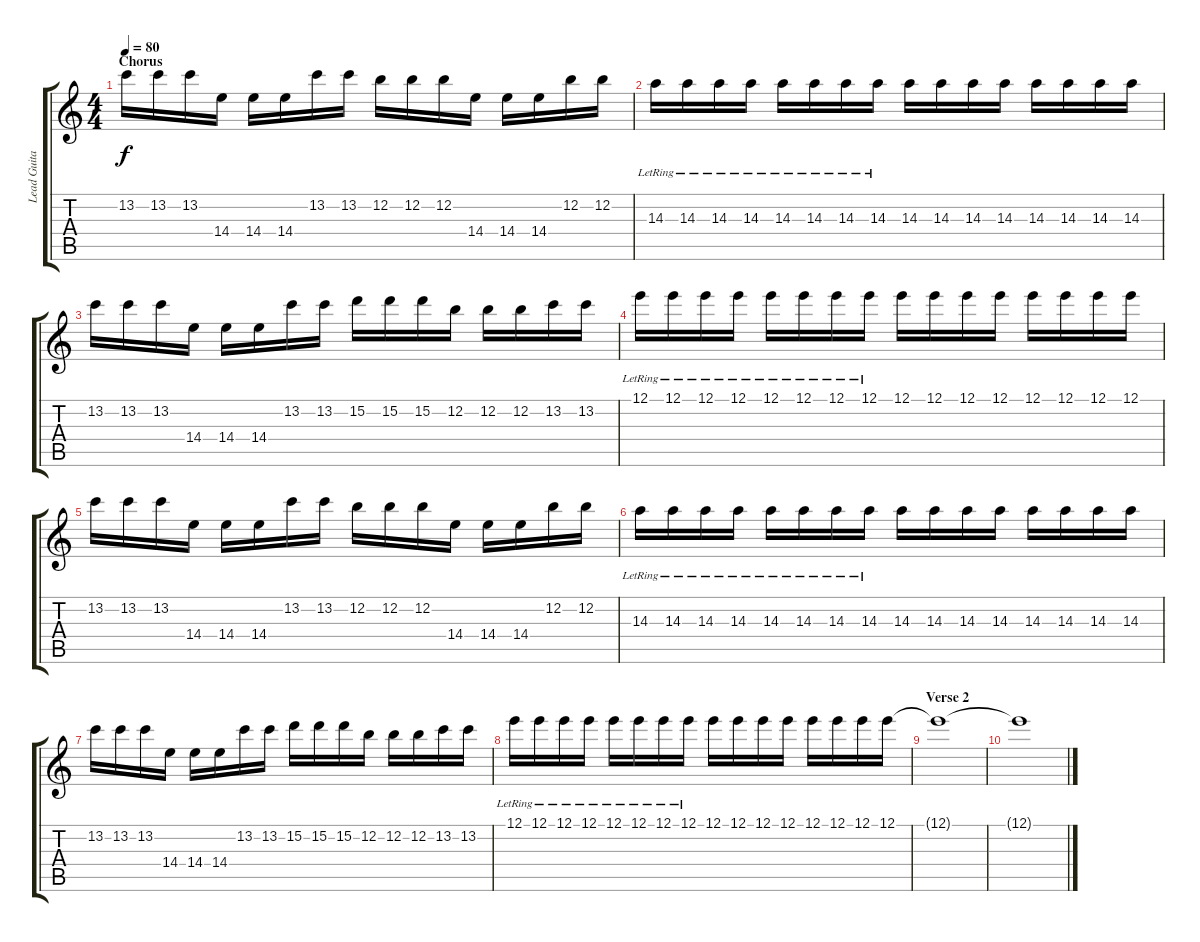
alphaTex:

\track ("Lead Guitar" "Lead Guita") {instrument distortionguitar}
\staff {score tabs}
\tuning (E4 B3 G3 D3 A2 E2) {hide}
\ts (4 4)
\section ("" "Chorus")
\tempo 80
\clef g2
\ks c
13.2.16{dy f volume 12} 13.2.16 13.2.16 14.4.16 14.4.16 14.4.16 13.2.16 13.2.16 12.2.16 12.2.16 12.2.16 14.4.16 14.4.16 14.4.16 12.2.16 12.2.16 |
14.3{lr}.16 14.3{lr}.16 14.3{lr}.16 14.3{lr}.16 14.3{lr}.16 14.3{lr}.16 14.3{lr}.16 14.3{lr}.16 14.3.16 14.3.16 14.3.16 14.3.16 14.3.16 14.3.16 14.3.16 14.3.16 |
13.2.16 13.2.16 13.2.16 14.4.16 14.4.16 14.4.16 13.2.16 13.2.16 15.2.16 15.2.16 15.2.16 12.2.16 12.2.16 12.2.16 13.2.16 13.2.16 |
12.1{lr}.16 12.1{lr}.16 12.1{lr}.16 12.1{lr}.16 12.1{lr}.16 12.1{lr}.16 12.1{lr}.16 12.1{lr}.16 12.1.16 12.1.16 12.1.16 12.1.16 12.1.16 12.1.16 12.1.16 12.1.16 |
13.2.16 13.2.16 13.2.16 14.4.16 14.4.16 14.4.16 13.2.16 13.2.16 12.2.16 12.2.16 12.2.16 14.4.16 14.4.16 14.4.16 12.2.16 12.2.16 |
14.3{lr}.16 14.3{lr}.16 14.3{lr}.16 14.3{lr}.16 14.3{lr}.16 14.3{lr}.16 14.3{lr}.16 14.3{lr}.16 14.3.16 14.3.16 14.3.16 14.3.16 14.3.16 14.3.16 14.3.16 14.3.16 |
13.2.16 13.2.16 13.2.16 14.4.16 14.4.16 14.4.16 13.2.16 13.2.16 15.2.16 15.2.16 15.2.16 12.2.16 12.2.16 12.2.16 13.2.16 13.2.16 |
12.1{lr}.16 12.1{lr}.16 12.1{lr}.16 12.1{lr}.16 12.1{lr}.16 12.1{lr}.16 12.1{lr}.16 12.1{lr}.16 12.1.16 12.1.16 12.1.16 12.1.16 12.1.16 12.1.16 12.1.16 12.1.16 |
\section ("" "Verse 2")
12.1{t}.1{volume 0} |
12.1{t}.1
